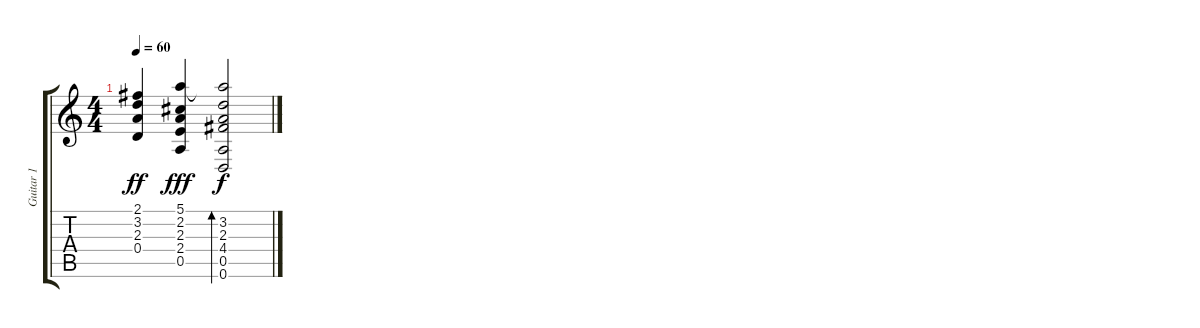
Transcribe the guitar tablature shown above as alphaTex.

\track ("Guitar 1" "Guitar 1") {instrument acousticguitarsteel}
\staff {score tabs}
\tuning (E4 B3 G3 D3 A2 D2) {hide}
\ts (4 4)
\tempo 60
\clef g2
\ks c
(2.1 3.2 2.3 0.4).4{dy ff} (5.1 2.2 2.3 2.4 0.5).4{dy fff} (5.1{t} 3.2 2.3 4.4 0.5 0.6).2{bd 480 dy f}
